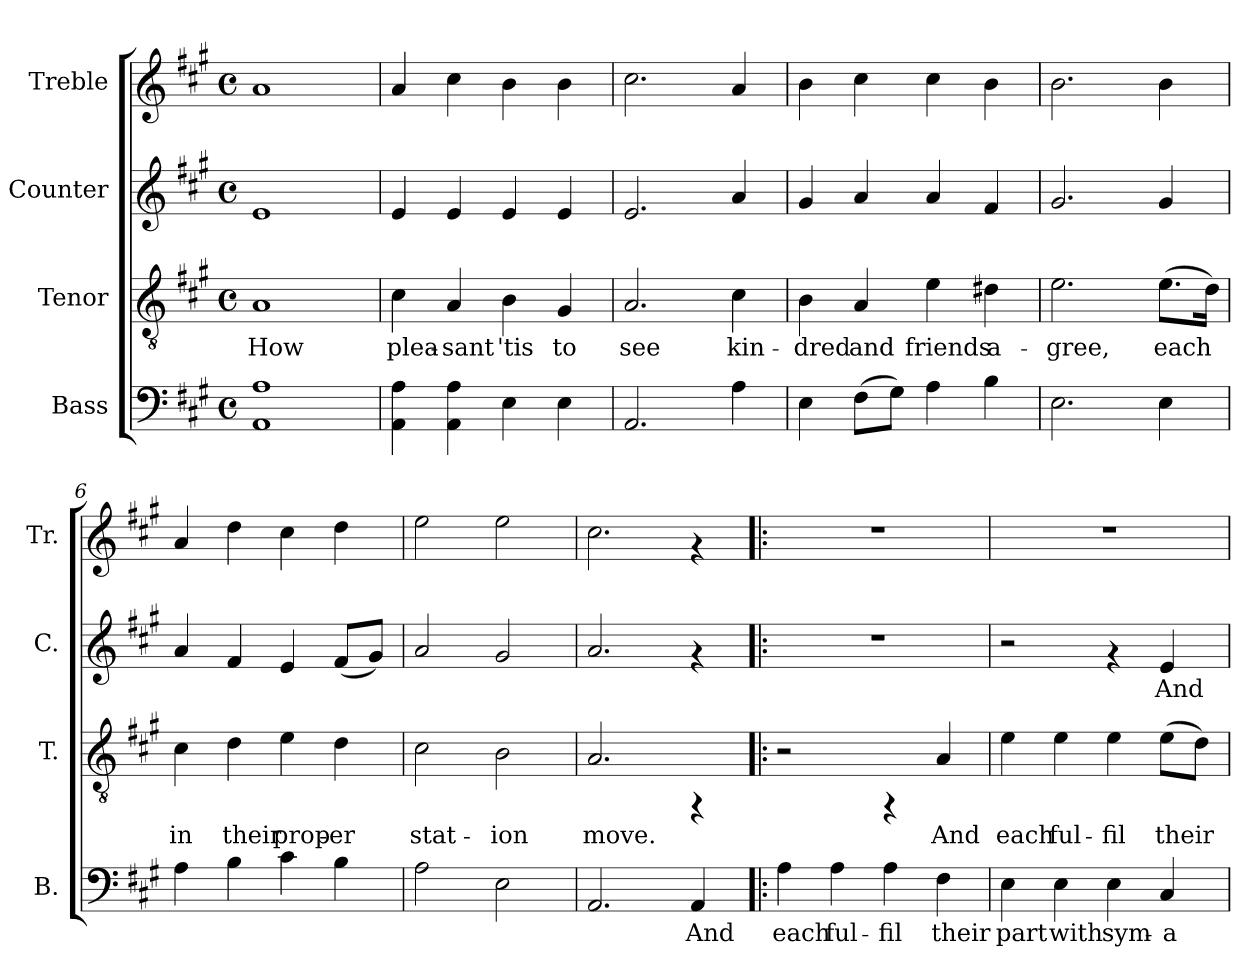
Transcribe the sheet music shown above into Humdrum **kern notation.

**kern	**text	**kern	**text	**kern	**text	**kern	**text
*part4	*part4	*part3	*part3	*part2	*part2	*part1	*part1
*staff4	*staff4	*staff3	*staff3	*staff2	*staff2	*staff1	*staff1
*I"Bass	*	*I"Tenor	*	*I"Counter	*	*I"Treble	*
*I'B.	*	*I'T.	*	*I'C.	*	*I'Tr.	*
!!LO:PB:g=z
*stria5	*	*stria5	*	*stria5	*	*stria5	*
*clefF4	*	*clefGv2	*	*clefG2	*	*clefG2	*
*k[f#c#g#]	*	*k[f#c#g#]	*	*k[f#c#g#]	*	*k[f#c#g#]	*
*A:	*	*A:	*	*A:	*	*A:	*
*M4/4	*	*M4/4	*	*M4/4	*	*M4/4	*
*met(c)	*	*met(c)	*	*met(c)	*	*met(c)	*
=1	=1	=1	=1	=1	=1	=1	=1
!	!LO:LY:b:cj	!	!LO:LY:b:cj	!	!LO:LY:b:cj	!	!LO:LY:b:cj
1A 1AA	.	1A	How	1e	.	1a	.
=2	=2	=2	=2	=2	=2	=2	=2
!	!LO:LY:b:cj	!	!LO:LY:b:cj	!	!LO:LY:b:cj	!	!LO:LY:b:cj
4A\ 4AA\	.	4c#\	plea-	4e/	.	4a/	.
!	!LO:LY:b:cj	!	!LO:LY:b:cj	!	!LO:LY:b:cj	!	!LO:LY:b:cj
4A\ 4AA\	.	4A/	-sant	4e/	.	4cc#\	.
!	!LO:LY:b:cj	!	!LO:LY:b:cj	!	!LO:LY:b:cj	!	!LO:LY:b:cj
4E\	.	4B\	'tis	4e/	.	4b\	.
!	!LO:LY:b:cj	!	!LO:LY:b:cj	!	!LO:LY:b:cj	!	!LO:LY:b:cj
4E\	.	4G#/	to	4e/	.	4b\	.
=3	=3	=3	=3	=3	=3	=3	=3
!	!LO:LY:b:cj	!	!LO:LY:b:cj	!	!LO:LY:b:cj	!	!LO:LY:b:cj
2.AA/	.	2.A/	see	2.e/	.	2.cc#\	.
!	!LO:LY:b:cj	!	!LO:LY:b:cj	!	!LO:LY:b:cj	!	!LO:LY:b:cj
4A\	.	4c#\	kin-	4a/	.	4a/	.
=4	=4	=4	=4	=4	=4	=4	=4
!	!LO:LY:b:cj	!	!LO:LY:b:cj	!	!LO:LY:b:cj	!	!LO:LY:b:cj
4E\	.	4B\	-dred	4g#/	.	4b\	.
!	!LO:LY:b:cj	!	!LO:LY:b:cj	!	!LO:LY:b:cj	!	!LO:LY:b:cj
(>8F#\L	.	4A/	and	4a/	.	4cc#\	.
!	!LO:LY:b:cj	!	!	!	!	!	!
8G#\J)	.	.	.	.	.	.	.
!	!LO:LY:b:cj	!	!LO:LY:b:cj	!	!LO:LY:b:cj	!	!LO:LY:b:cj
4A\	.	4e\	friends	4a/	.	4cc#\	.
!	!LO:LY:b:cj	!	!LO:LY:b:cj	!	!LO:LY:b:cj	!	!LO:LY:b:cj
4B\	.	4d#X\	a-	4f#/	.	4b\	.
=5	=5	=5	=5	=5	=5	=5	=5
!	!LO:LY:b:cj	!	!LO:LY:b:cj	!	!LO:LY:b:cj	!	!LO:LY:b:cj
2.E\	.	2.e\	-gree,	2.g#/	.	2.b\	.
!	!LO:LY:b:cj	!	!LO:LY:b:cj	!	!LO:LY:b:cj	!	!LO:LY:b:cj
4E\	.	(>8.e\L	each	4g#/	.	4b\	.
!	!	!	!LO:LY:b:cj	!	!	!	!
.	.	16d\J)	.	.	.	.	.
=6	=6	=6	=6	=6	=6	=6	=6
!	!LO:LY:b:cj	!	!LO:LY:b:cj	!	!LO:LY:b:cj	!	!LO:LY:b:cj
4A\	.	4c#\	in	4a/	.	4a/	.
!	!LO:LY:b:cj	!	!LO:LY:b:cj	!	!LO:LY:b:cj	!	!LO:LY:b:cj
4B\	.	4d\	their	4f#/	.	4dd\	.
!	!LO:LY:b:cj	!	!LO:LY:b:cj	!	!LO:LY:b:cj	!	!LO:LY:b:cj
4c#\	.	4e\	prop-	4e/	.	4cc#\	.
!	!LO:LY:b:cj	!	!LO:LY:b:cj	!	!LO:LY:b:cj	!	!LO:LY:b:cj
4B\	.	4d\	-er	(<8f#/L	.	4dd\	.
!	!	!	!	!	!LO:LY:b:cj	!	!
.	.	.	.	8g#/J)	.	.	.
=7	=7	=7	=7	=7	=7	=7	=7
!	!LO:LY:b:cj	!	!LO:LY:b:cj	!	!LO:LY:b:cj	!	!LO:LY:b:cj
2A\	.	2c#\	stat-	2a/	.	2ee\	.
!	!LO:LY:b:cj	!	!LO:LY:b:cj	!	!LO:LY:b:cj	!	!LO:LY:b:cj
2E\	.	2B\	-ion	2g#/	.	2ee\	.
!!LO:LB:g=z
=8	=8	=8	=8	=8	=8	=8	=8
!	!LO:LY:b:cj	!	!LO:LY:b:cj	!	!LO:LY:b:cj	!	!LO:LY:b:cj
2.AA/	.	2.A/	move.	2.a/	.	2.cc#\	.
!	!LO:LY:b:cj	!	!	!	!	!	!
4AA/	And	4rFF	.	4rf	.	4rf	.
=9!|:	=9!|:	=9!|:	=9!|:	=9!|:	=9!|:	=9!|:	=9!|:
!	!LO:LY:b:cj	!	!	!	!	!	!
4A\	each	2r	.	1r	.	1r	.
!	!LO:LY:b:cj	!	!	!	!	!	!
4A\	ful-	.	.	.	.	.	.
!	!LO:LY:b:cj	!	!	!	!	!	!
4A\	-fil	4rFF	.	.	.	.	.
!	!LO:LY:b:cj	!	!LO:LY:b:cj	!	!	!	!
4F#\	their	4A/	And	.	.	.	.
=10	=10	=10	=10	=10	=10	=10	=10
!	!LO:LY:b:cj	!	!LO:LY:b:cj	!	!	!	!
4E\	part	4e\	each	2r	.	1r	.
!	!LO:LY:b:cj	!	!LO:LY:b:cj	!	!	!	!
4E\	with	4e\	ful-	.	.	.	.
!	!LO:LY:b:cj	!	!LO:LY:b:cj	!	!	!	!
4E\	sym-	4e\	-fil	4rf	.	.	.
!	!LO:LY:b:cj	!	!LO:LY:b:cj	!	!LO:LY:b:cj	!	!
4C#/	-a-	(>8e\L	their	4e/	And	.	.
!	!	!	!LO:LY:b:cj	!	!	!	!
.	.	8d\J)	.	.	.	.	.
=	=	=	=	=	=	=	=
*-	*-	*-	*-	*-	*-	*-	*-
